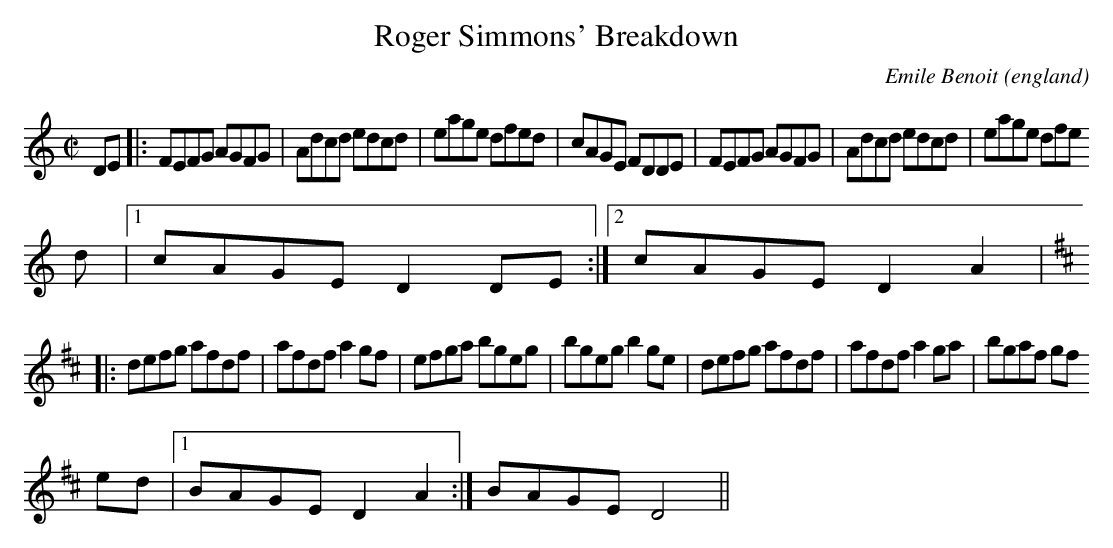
X:1
T:Roger Simmons' Breakdown
O:england
C:Emile Benoit
M:C|
L:1/8
K:C
DE|:FEFG AGFG|Adcd edcd|eage dfed|cAGE FDDE|FEFG AGFG|Adcd edcd|eage dfe
d|1cAGE D2 DE:|2cAGE D2 A2|
K:D
|:defg afdf|afdf a2 gf|efga bgeg|bgeg b2 ge|defg afdf|afdf a2 ga|bgaf gf
ed |1BAGE D2 A2:|BAGE D4||
